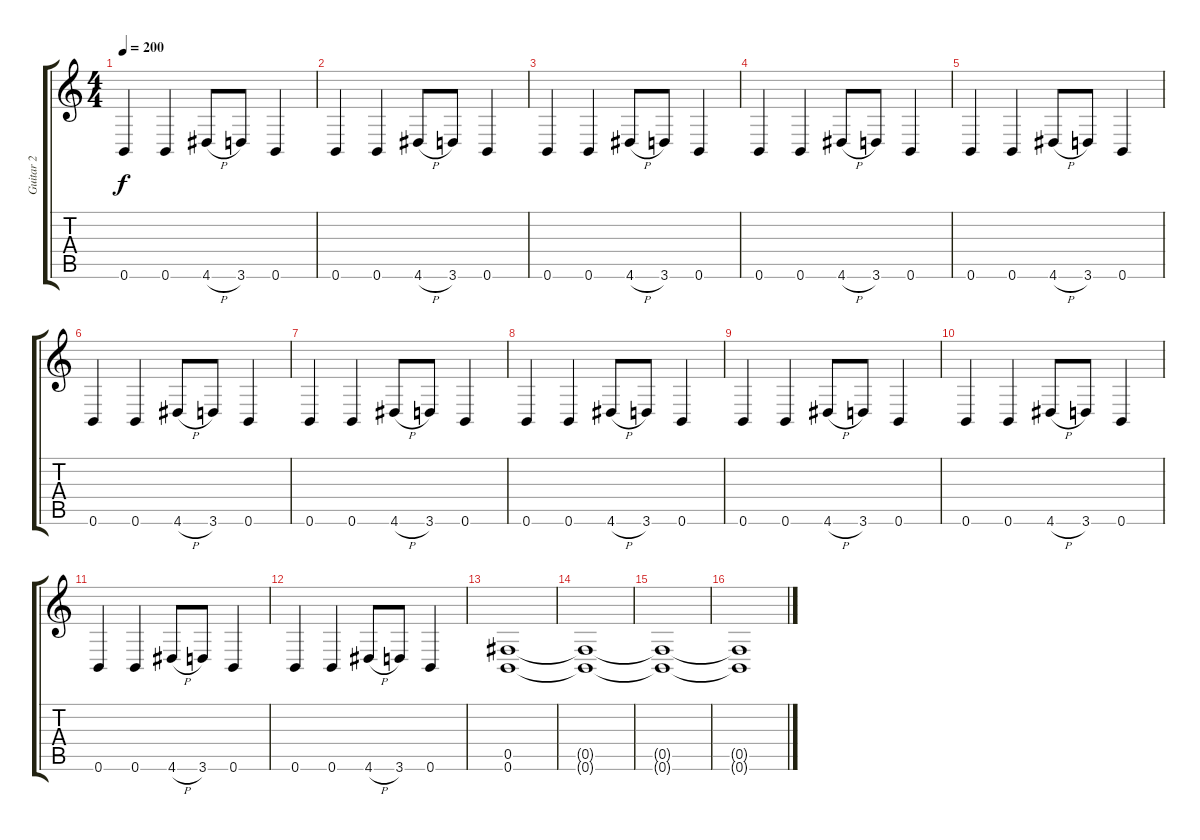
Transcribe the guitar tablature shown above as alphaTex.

\track ("Guitar 2" "Guitar 2") {instrument distortionguitar}
\staff {score tabs}
\tuning (Db4 Ab3 E3 B2 Gb2 B1) {hide}
\ts (4 4)
\tempo 200
\clef g2
\ks c
0.6.4{dy f} 0.6.4 4.6{h}.8 3.6.8 0.6.4 |
0.6.4 0.6.4 4.6{h}.8 3.6.8 0.6.4 |
0.6.4 0.6.4 4.6{h}.8 3.6.8 0.6.4 |
0.6.4 0.6.4 4.6{h}.8 3.6.8 0.6.4 |
0.6.4 0.6.4 4.6{h}.8 3.6.8 0.6.4 |
0.6.4 0.6.4 4.6{h}.8 3.6.8 0.6.4 |
0.6.4 0.6.4 4.6{h}.8 3.6.8 0.6.4 |
0.6.4 0.6.4 4.6{h}.8 3.6.8 0.6.4 |
0.6.4 0.6.4 4.6{h}.8 3.6.8 0.6.4 |
0.6.4 0.6.4 4.6{h}.8 3.6.8 0.6.4 |
0.6.4 0.6.4 4.6{h}.8 3.6.8 0.6.4 |
0.6.4 0.6.4 4.6{h}.8 3.6.8 0.6.4 |
(0.5 0.6).1 |
(0.5{t} 0.6{t}).1 |
(0.5{t} 0.6{t}).1 |
(0.5{t} 0.6{t}).1
